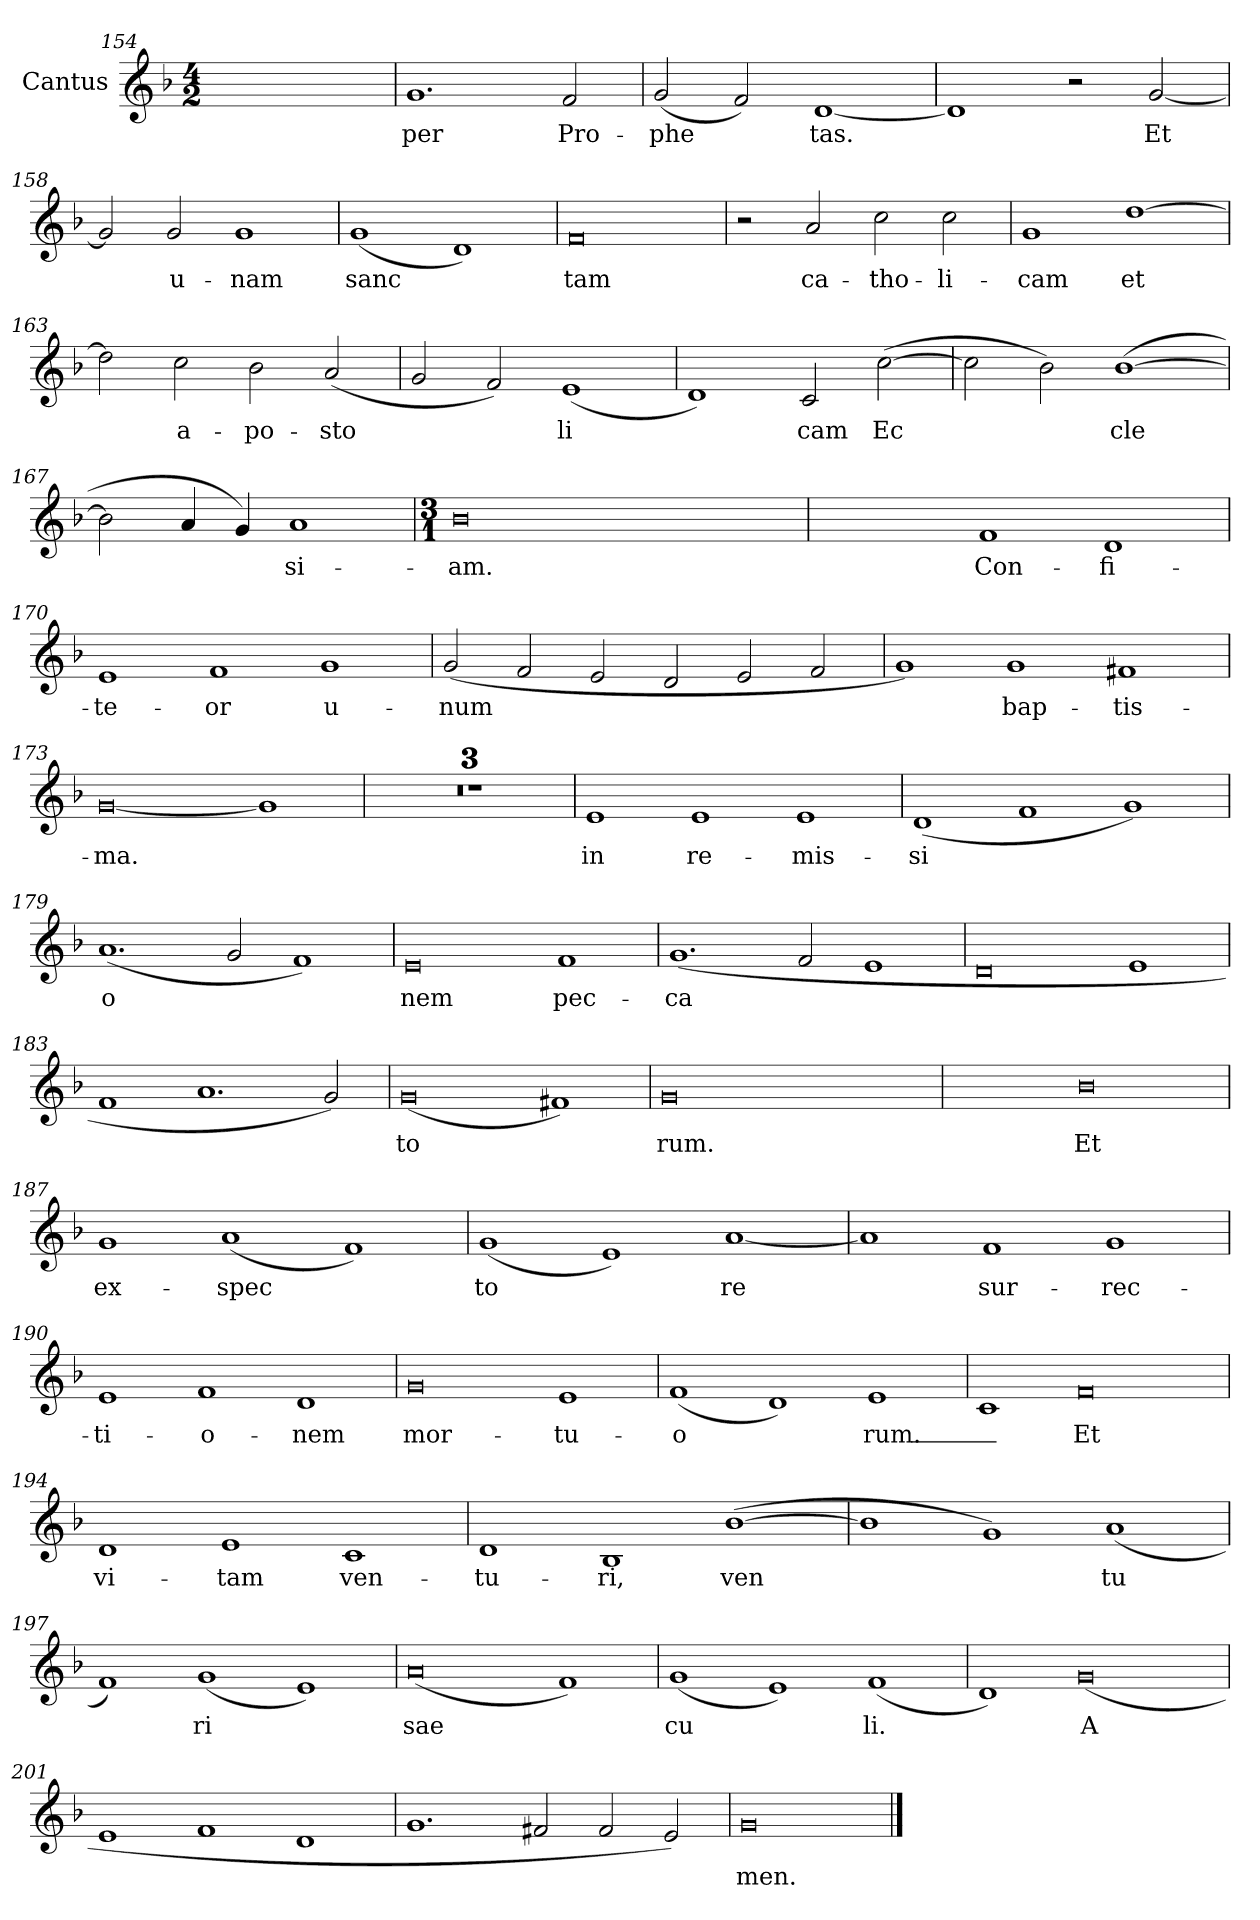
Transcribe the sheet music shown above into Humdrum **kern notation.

**kern	**text
*part1	*part1
*staff1	*staff1
*I"Cantus	*
*I'C	*
!!LO:LB:g=z
*clefG2	*
*k[b-]	*
*M4/2	*
=154	=154
0ryy	.
!!LO:LB:g=z
=155	=155
!	!LO:LY:b
1.g	per
!	!LO:LY:b
2f/	Pro-
=156	=156
!	!LO:LY:b
(2g/	phe
2f/)	.
!	!LO:LY:b
[1d	tas.
=157	=157
1d]	.
2r	.
!	!LO:LY:b
[2g/	Et
=158	=158
2g/]	.
!	!LO:LY:b
2g/	u-
!	!LO:LY:b
1g	nam
=159	=159
!	!LO:LY:b
(1g	sanc
1d)	.
=160	=160
!	!LO:LY:b
0f	tam
!!LO:LB:g=z
=161	=161
2r	.
!	!LO:LY:b
2a/	ca-
!	!LO:LY:b
2cc\	tho-
!	!LO:LY:b
2cc\	li-
!!LO:LB:g=z
=162	=162
!	!LO:LY:b
1g	cam
!	!LO:LY:b
[1dd	et
=163	=163
2dd\]	.
!	!LO:LY:b
2cc\	a-
!	!LO:LY:b
2b-\	po-
!	!LO:LY:b
(2a/	sto
=164	=164
2g/	.
2f/)	.
!	!LO:LY:b
(1e	li
=165	=165
1d)	.
!	!LO:LY:b
2c/	cam
!	!LO:LY:b
([2cc\	Ec
=166	=166
2cc\]	.
2b-\)	.
!	!LO:LY:b
([1b-	cle
!!LO:LB:g=z
=167	=167
2b-\]	.
4a/	.
4g/)	.
!	!LO:LY:b
1a	si-
!!LO:LB:g=z
=168	=168
*M3/1	*
!	!LO:LY:b
0b-	am.
2ryy	.
2ryy	.
=169	=169
2ryy	.
2ryy	.
!	!LO:LY:b
1f	Con-
!	!LO:LY:b
1d	fi-
=170	=170
!	!LO:LY:b
1e	te-
!	!LO:LY:b
1f	or
!	!LO:LY:b
1g	u-
=171	=171
!	!LO:LY:b
(2g/	num
2f/	.
2e/	.
2d/	.
2e/	.
2f/	.
!!LO:LB:g=z
=172	=172
1g)	.
!	!LO:LY:b
1g	bap-
!	!LO:LY:b
1f#X	tis-
=173	=173
!	!LO:LY:b
[0g	ma.
1g]	.
!!LO:LB:g=z
=174	=174
0.r	.
=175	=175
0.r	.
=176	=176
0.r	.
=177	=177
!	!LO:LY:b
1e	in
!	!LO:LY:b
1e	re-
!	!LO:LY:b
1e	mis-
=178	=178
!	!LO:LY:b
(1d	si
1f	.
1g)	.
!!LO:LB:g=z
=179	=179
!	!LO:LY:b
(1.a	o
2g/	.
1f)	.
=180	=180
!	!LO:LY:b
0e	nem
!	!LO:LY:b
1f	pec-
=181	=181
!	!LO:LY:b
(1.g	ca
2f/	.
1e	.
=182	=182
0d	.
1e	.
!!LO:LB:g=z
=183	=183
1f	.
1.a	.
2g/)	.
!!LO:LB:g=z
=184	=184
!	!LO:LY:b
(0g	to
1f#X)	.
=185	=185
!	!LO:LY:b
0g	rum.
2ryy	.
2ryy	.
=186	=186
2ryy	.
2ryy	.
!	!LO:LY:b
0b-	Et
=187	=187
!	!LO:LY:b
1g	ex-
!	!LO:LY:b
(1a	spec
1f)	.
!!LO:LB:g=z
=188	=188
!	!LO:LY:b
(1g	to
1e)	.
!	!LO:LY:b
[1a	re
=189	=189
1a]	.
!	!LO:LY:b
1f	sur-
!	!LO:LY:b
1g	rec-
=190	=190
!	!LO:LY:b
1e	ti-
!	!LO:LY:b
1f	o-
!	!LO:LY:b
1d	nem
=191	=191
!	!LO:LY:b
0g	mor-
!	!LO:LY:b
1e	tu-
!!LO:PB:g=z
=192	=192
!	!LO:LY:b
(1f	o
1d)	.
!	!LO:LY:b
1e	rum._-
!!LO:LB:g=z
=193	=193
!	!LO:LY:b
1c	_
!	!LO:LY:b
0f	Et
=194	=194
!	!LO:LY:b
1d	vi-
!	!LO:LY:b
1e	tam
!	!LO:LY:b
1c	ven-
=195	=195
!	!LO:LY:b
1d	tu-
!	!LO:LY:b
1B-	ri,
!	!LO:LY:b
([1b-	ven
=196	=196
1b-]	.
1g)	.
!	!LO:LY:b
(1a	tu
!!LO:LB:g=z
=197	=197
1f)	.
!	!LO:LY:b
(1g	ri
1e)	.
=198	=198
!	!LO:LY:b
(0a	sae
1f)	.
=199	=199
!	!LO:LY:b
(1g	cu
1e)	.
!	!LO:LY:b
(1f	li.
=200	=200
1d)	.
!	!LO:LY:b
(0g	A
!!LO:LB:g=z
=201	=201
1e	.
1f	.
1d	.
!!LO:LB:g=z
=202	=202
1.g	.
2f#X/	.
2f#/	.
2e/)	.
=203	=203
!	!LO:LY:b
0g	men.
==	==
*-	*-
